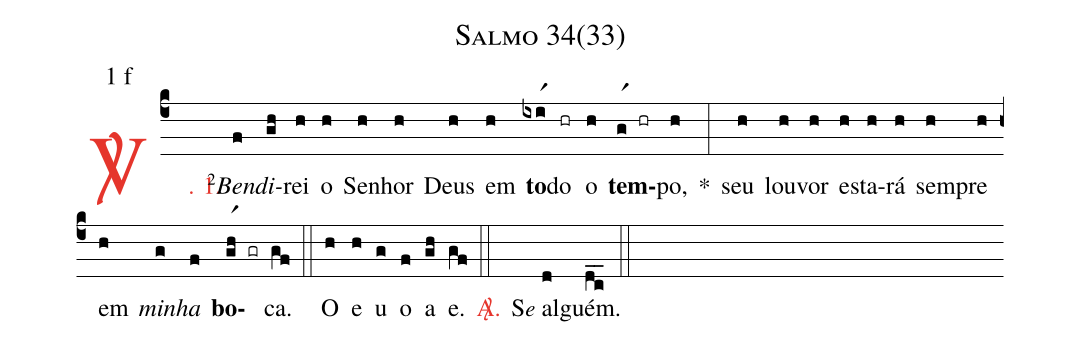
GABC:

name: Salmo 34(33);
mode: 1;
mode-differentia: f;
%%
(c4)

<c><sp>V/</sp>. 1.</c>() <v>\VSup{2}</v><i>Ben</i>(f)<i>di</i>(gh)rei(h) o(h) Se(h)nhor(h) Deus(h) em(h) <b>to</b>(ixir1)do(hr) o(h) <b>tem</b>(gr1 hr)po,(h) *(:) seu(h) lou(h)vor(h) es(h)ta(h)rá(h) sem(h)pre(h) em(h) <i>mi</i>(g)<i>nha</i>(f) <b>bo</b>(ghr1 gr)ca.(gf) (::)

<eu>O(h) e(h) u(g) o(f) a(gh) e.</eu>(gf) (::)

<nlba><c><sp>A/</sp>.</c>() S<e>e</e> al</nlba>(d)guém.(d_c_) (::)
